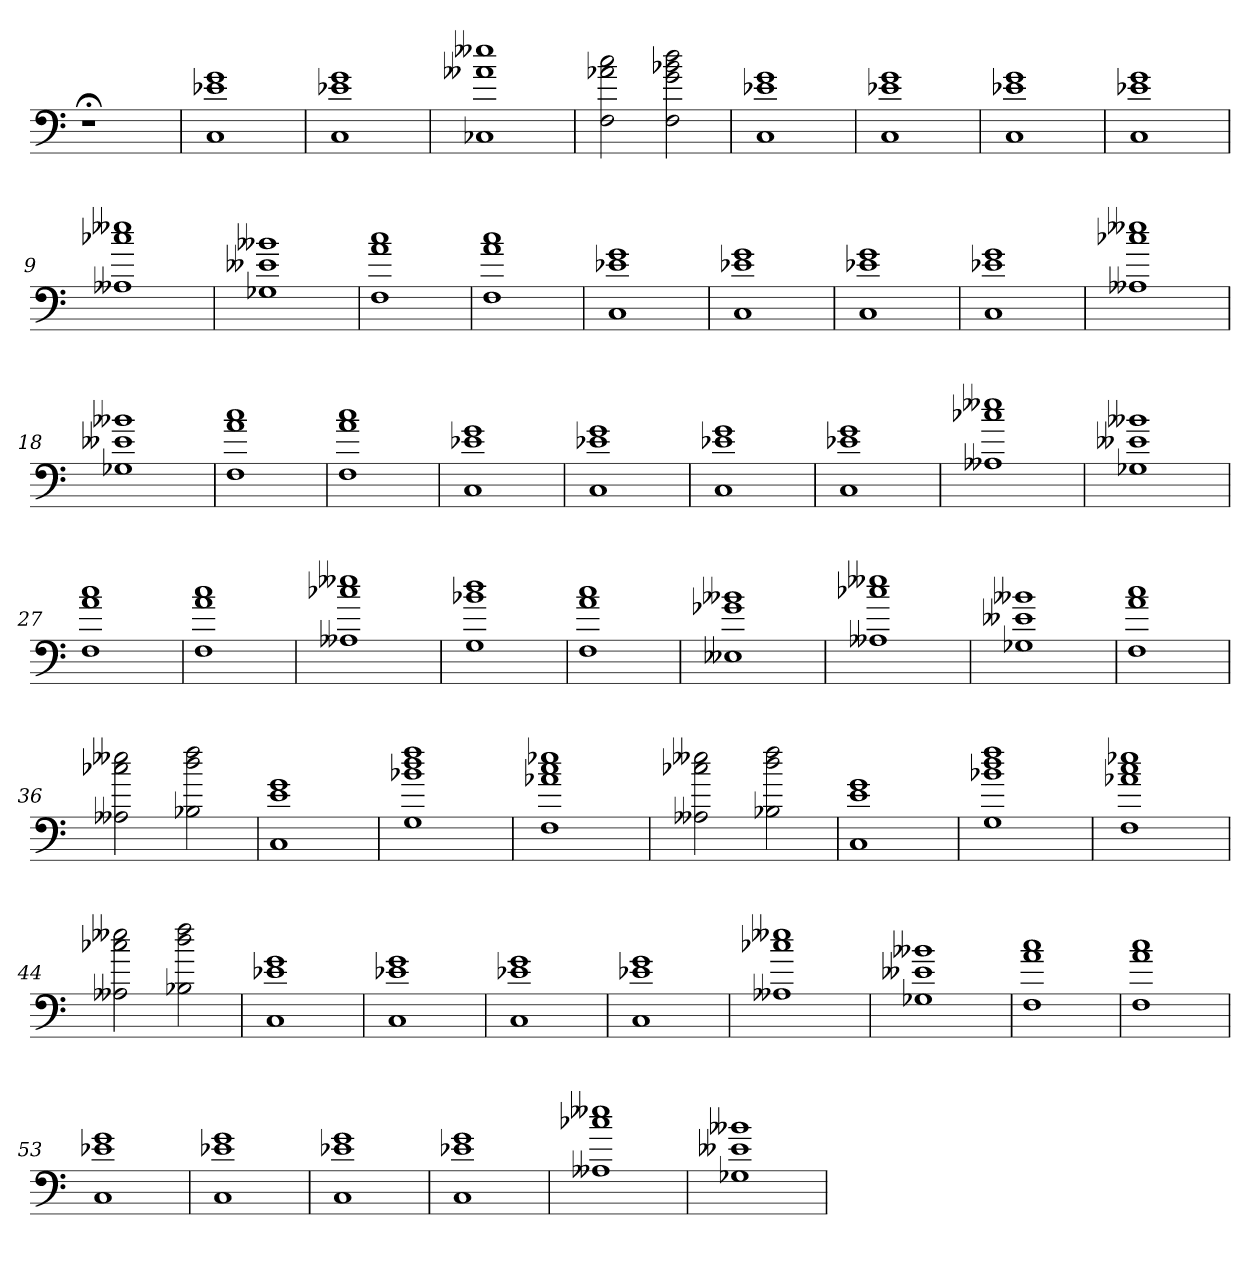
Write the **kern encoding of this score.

**kern
*part1
*staff1
=
1r;<
=1
1C 1e-X 1g
=2
1C 1e-X 1g
=3
1C-X 1a--X 1ee--X
=4
2F 2a-X 2cc
2F 2g 2b-X 2dd
=5
1C 1e-X 1g
=6
1C 1e-X 1g
=7
1C 1e-X 1g
=8
1C 1e-X 1g
=9
1A--X 1cc-X 1ee--X
=10
1G-X 1e--X 1b--X
=11
1F 1a 1cc
=12
1F 1a 1cc
=13
1C 1e-X 1g
=14
1C 1e-X 1g
=15
1C 1e-X 1g
=16
1C 1e-X 1g
=17
1A--X 1cc-X 1ee--X
=18
1G-X 1e--X 1b--X
=19
1F 1a 1cc
=20
1F 1a 1cc
=21
1C 1e-X 1g
=22
1C 1e-X 1g
=23
1C 1e-X 1g
=24
1C 1e-X 1g
=25
1A--X 1cc-X 1ee--X
=26
1G-X 1e--X 1b--X
=27
1F 1a 1cc
=28
1F 1a 1cc
=29
1A--X 1cc-X 1ee--X
=30
1G 1b-X 1dd
=31
1F 1a 1cc
=32
1E--X 1g-X 1b--X
=33
1A--X 1cc-X 1ee--X
=34
1G-X 1e--X 1b--X
=35
1F 1a 1cc
=36
2A--X 2cc-X 2ee--X
2B-X 2dd 2ff
=37
1C 1e 1g
=38
1G 1b-X 1dd 1ff
=39
1F 1a-X 1cc 1ee-X
=40
2A--X 2cc-X 2ee--X
2B-X 2dd 2ff
=41
1C 1e 1g
=42
1G 1b-X 1dd 1ff
=43
1F 1a-X 1cc 1ee-X
=44
2A--X 2cc-X 2ee--X
2B-X 2dd 2ff
=45
1C 1e-X 1g
=46
1C 1e-X 1g
=47
1C 1e-X 1g
=48
1C 1e-X 1g
=49
1A--X 1cc-X 1ee--X
=50
1G-X 1e--X 1b--X
=51
1F 1a 1cc
=52
1F 1a 1cc
=53
1C 1e-X 1g
=54
1C 1e-X 1g
=55
1C 1e-X 1g
=56
1C 1e-X 1g
=57
1A--X 1cc-X 1ee--X
=58
1G-X 1e--X 1b--X
=
*-
